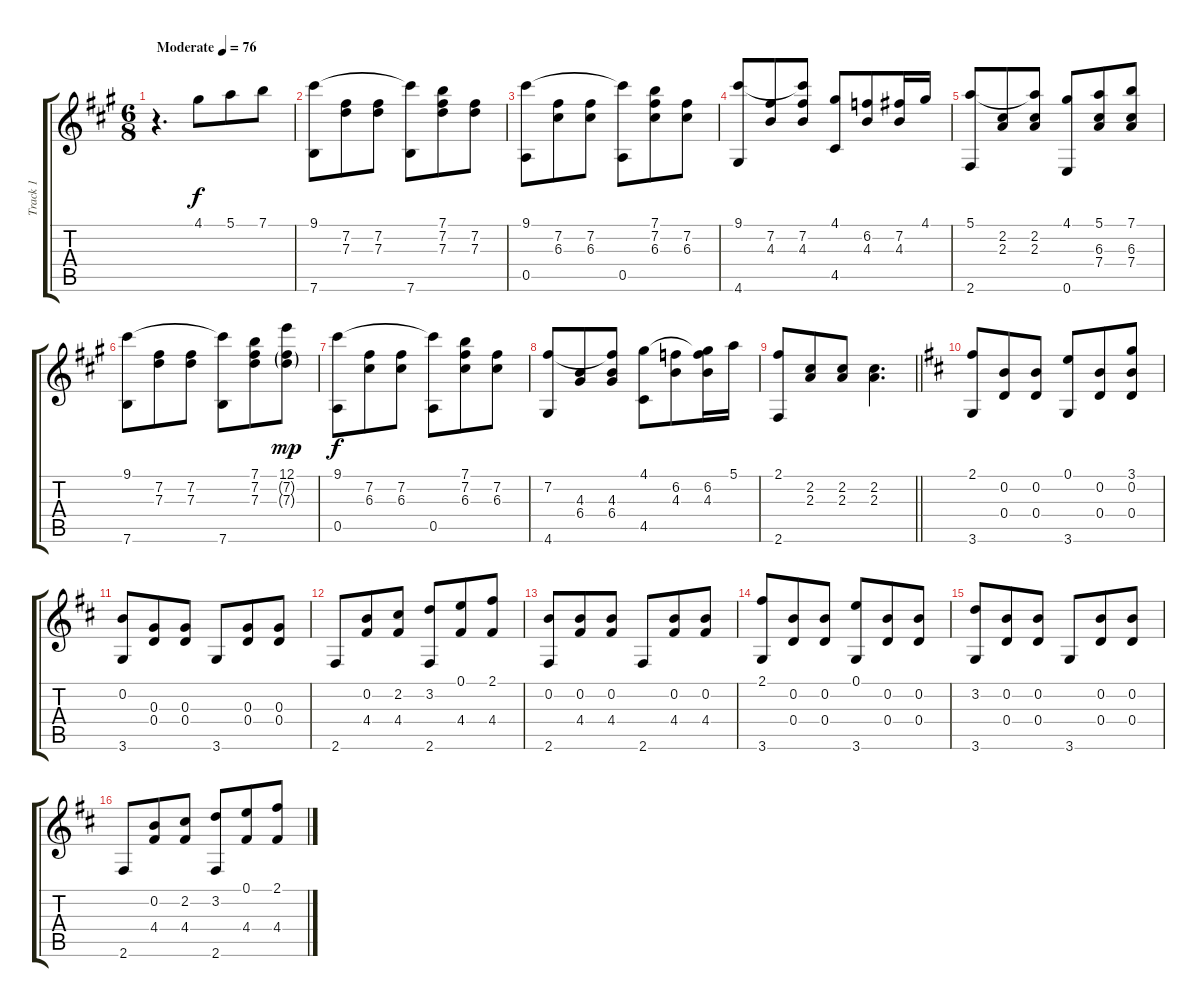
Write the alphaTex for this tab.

\track ("Track 1" "Track 1") {instrument acousticguitarsteel}
\staff {score tabs}
\tuning (E4 B3 G3 D3 A2 E2) {hide}
\ts (6 8)
\tempo (76 "Moderate")
\clef g2
\ks a
r.4{d dy f instrument acousticguitarsteel} 4.1.8 5.1.8 7.1.8 |
(9.1 7.6).8 (7.2 7.3).8 (7.2 7.3).8 (9.1{t} 7.6).8 (7.1 7.2 7.3).8 (7.2 7.3).8 |
(9.1 0.5).8 (7.2 6.3).8 (7.2 6.3).8 (9.1{t} 0.5).8 (7.1 7.2 6.3).8 (7.2 6.3).8 |
(9.1 4.6).8 (7.2 4.3).8 (9.1{t} 7.2 4.3).8 (4.1 4.5).8 (6.2 4.3).8 (7.2 4.3).16 4.1.16 |
(5.1 2.6).8 (2.2 2.3).8 (5.1{t} 2.2 2.3).8 (4.1 0.6).8 (5.1 6.3 7.4).8 (7.1 6.3 7.4).8 |
(9.1 7.6).8 (7.2 7.3).8 (7.2 7.3).8 (9.1{t} 7.6).8 (7.1 7.2 7.3).8 (12.1 7.2{g} 7.3{g}).8{dy mp} |
(9.1 0.5).8{dy f} (7.2 6.3).8 (7.2 6.3).8 (9.1{t} 0.5).8 (7.1 7.2 6.3).8 (7.2 6.3).8 |
(7.2 4.6).8 (4.3 6.4).8 (7.2{t} 4.3 6.4).8 (4.1 4.5).8 (6.2 4.3).8 (4.1{t} 6.2 4.3).16 5.1.16 |
\barLineRight lightlight
(2.1 2.6).8 (2.2 2.3).8 (2.2 2.3).8 (2.2 2.3).4{d} |
\ks d
(2.1 3.6).8 (0.2 0.4).8 (0.2 0.4).8 (0.1 3.6).8 (0.2 0.4).8 (3.1 0.2 0.4).8 |
(0.2 3.6).8 (0.3 0.4).8 (0.3 0.4).8 3.6.8 (0.3 0.4).8 (0.3 0.4).8 |
2.6.8 (0.2 4.4).8 (2.2 4.4).8 (3.2 2.6).8 (0.1 4.4).8 (2.1 4.4).8 |
(0.2 2.6).8 (0.2 4.4).8 (0.2 4.4).8 2.6.8 (0.2 4.4).8 (0.2 4.4).8 |
(2.1 3.6).8 (0.2 0.4).8 (0.2 0.4).8 (0.1 3.6).8 (0.2 0.4).8 (0.2 0.4).8 |
(3.2 3.6).8 (0.2 0.4).8 (0.2 0.4).8 3.6.8 (0.2 0.4).8 (0.2 0.4).8 |
2.6.8 (0.2 4.4).8 (2.2 4.4).8 (3.2 2.6).8 (0.1 4.4).8 (2.1 4.4).8
